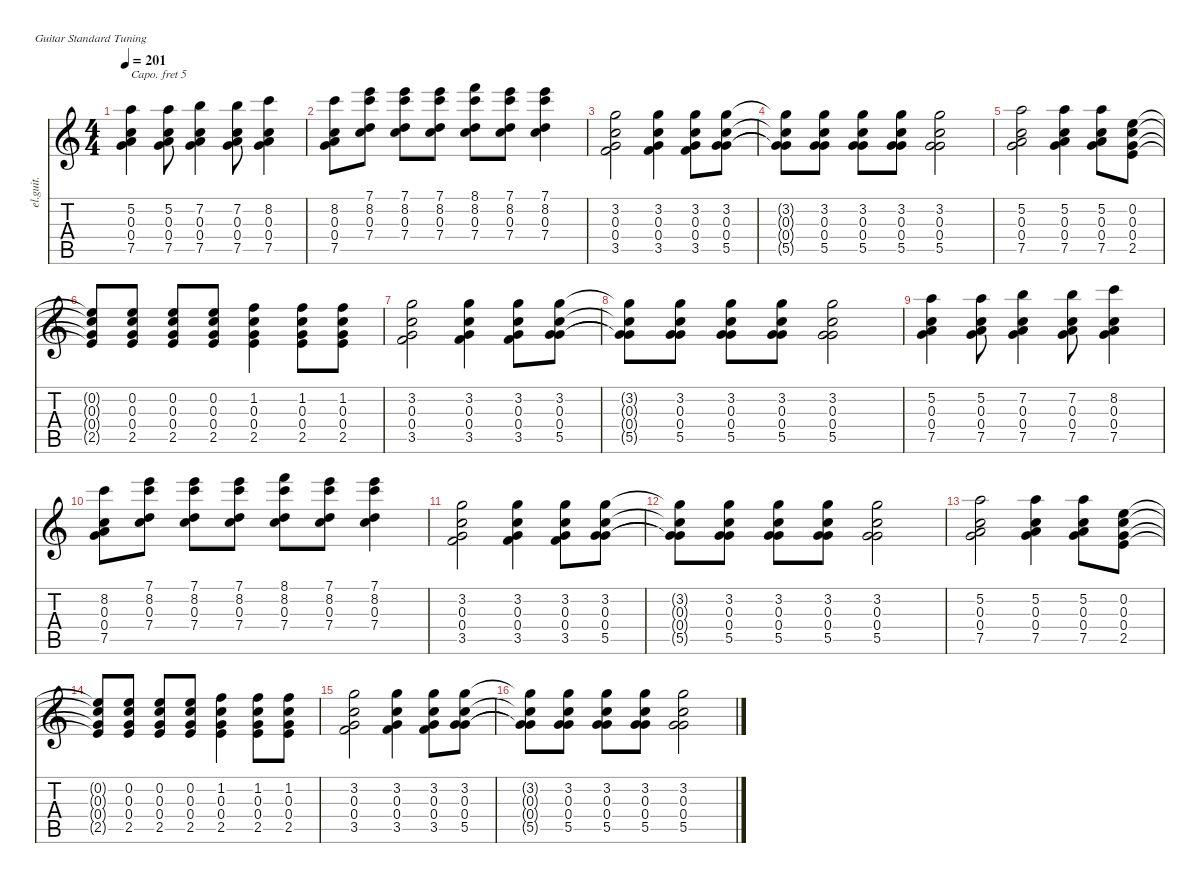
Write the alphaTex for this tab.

\defaultSystemsLayout 4
\hideDynamics
\bracketExtendMode nobrackets
\otherSystemsTrackNameOrientation horizontal
\track ("Clean Guitar" "el.guit.") {instrument electricguitarclean}
\staff {score tabs}
\capo 5
\tuning (E4 B3 G3 D3 A2 E2)
\ts (4 4)
\tempo 201
\clef g2
\ks aminor
(7.5 5.2 0.4 0.3).4{dy mf beam Down} (7.5 5.2 0.4 0.3).8{beam Down} (7.5 7.2 0.4 0.3).4{beam Down} (7.5 7.2 0.4 0.3).8{beam Down} (7.5 8.2 0.4 0.3).4{beam Down} |
\beaming (8 2 2 2 2)
(7.5 8.2 0.3 0.4).8{beam Down} (7.4 8.2 7.1 0.3).8{beam Down} (7.4 8.2 7.1 0.3).8{beam Down} (7.4 8.2 7.1 0.3).8{beam Down} (7.4 8.2 8.1 0.3).8{beam Down} (7.4 8.2 7.1 0.3).8{beam Down} (7.4 8.2 7.1 0.3).4{beam Down} |
(3.5 0.4 0.3 3.2).2{beam Down} (3.2 0.3 0.4 3.5).4{beam Down} (3.2 0.3 0.4 3.5).8{beam Down} (3.2 0.3 0.4 5.5).8{beam Down} |
(5.5{t} 0.4{t} 0.3{t} 3.2{t}).8{beam Down} (3.2 0.3 0.4 5.5).8{beam Down} (3.2 0.3 0.4 5.5).8{beam Down} (3.2 0.3 0.4 5.5).8{beam Down} (3.2 0.3 0.4 5.5).2{beam Down} |
(7.5 0.4 0.3 5.2).2{beam Down} (5.2 0.3 0.4 7.5).4{beam Down} (5.2 0.3 0.4 7.5).8{beam Down} (0.2 0.3 0.4 2.5).8{beam Down} |
(2.5{t} 0.4{t} 0.3{t} 0.2{t}).8{beam Up} (0.2 0.3 0.4 2.5).8{beam Up} (0.2 0.3 0.4 2.5).8{beam Up} (0.2 0.3 0.4 2.5).8{beam Up} (1.2 0.3 0.4 2.5).4{beam Down} (2.5 1.2 0.3 0.4).8{beam Down} (2.5 1.2 0.4 0.3).8{beam Down} |
(3.5 0.4 0.3 3.2).2{beam Down} (3.2 0.3 0.4 3.5).4{beam Down} (3.2 0.3 0.4 3.5).8{beam Down} (3.2 0.3 0.4 5.5).8{beam Down} |
(5.5{t} 0.4{t} 0.3{t} 3.2{t}).8{beam Down} (3.2 0.3 0.4 5.5).8{beam Down} (3.2 0.3 0.4 5.5).8{beam Down} (3.2 0.3 0.4 5.5).8{beam Down} (3.2 0.3 0.4 5.5).2{beam Down} |
(7.5 5.2 0.4 0.3).4{beam Down} (7.5 5.2 0.4 0.3).8{beam Down} (7.5 7.2 0.4 0.3).4{beam Down} (7.5 7.2 0.4 0.3).8{beam Down} (7.5 8.2 0.4 0.3).4{beam Down} |
(7.5 8.2 0.3 0.4).8{beam Down} (7.4 8.2 7.1 0.3).8{beam Down} (7.4 8.2 7.1 0.3).8{beam Down} (7.4 8.2 7.1 0.3).8{beam Down} (7.4 8.2 8.1 0.3).8{beam Down} (7.4 8.2 7.1 0.3).8{beam Down} (7.4 8.2 7.1 0.3).4{beam Down} |
(3.5 0.4 0.3 3.2).2{beam Down} (3.2 0.3 0.4 3.5).4{beam Down} (3.2 0.3 0.4 3.5).8{beam Down} (3.2 0.3 0.4 5.5).8{beam Down} |
(5.5{t} 0.4{t} 0.3{t} 3.2{t}).8{beam Down} (3.2 0.3 0.4 5.5).8{beam Down} (3.2 0.3 0.4 5.5).8{beam Down} (3.2 0.3 0.4 5.5).8{beam Down} (3.2 0.3 0.4 5.5).2{beam Down} |
(7.5 0.4 0.3 5.2).2{beam Down} (5.2 0.3 0.4 7.5).4{beam Down} (5.2 0.3 0.4 7.5).8{beam Down} (0.2 0.3 0.4 2.5).8{beam Down} |
(2.5{t} 0.4{t} 0.3{t} 0.2{t}).8{beam Up} (0.2 0.3 0.4 2.5).8{beam Up} (0.2 0.3 0.4 2.5).8{beam Up} (0.2 0.3 0.4 2.5).8{beam Up} (1.2 0.3 0.4 2.5).4{beam Down} (2.5 1.2 0.3 0.4).8{beam Down} (2.5 1.2 0.4 0.3).8{beam Down} |
(3.5 0.4 0.3 3.2).2{beam Down} (3.2 0.3 0.4 3.5).4{beam Down} (3.2 0.3 0.4 3.5).8{beam Down} (3.2 0.3 0.4 5.5).8{beam Down} |
(5.5{t} 0.4{t} 0.3{t} 3.2{t}).8{beam Down} (3.2 0.3 0.4 5.5).8{beam Down} (3.2 0.3 0.4 5.5).8{beam Down} (3.2 0.3 0.4 5.5).8{beam Down} (3.2 0.3 0.4 5.5).2{beam Down}
